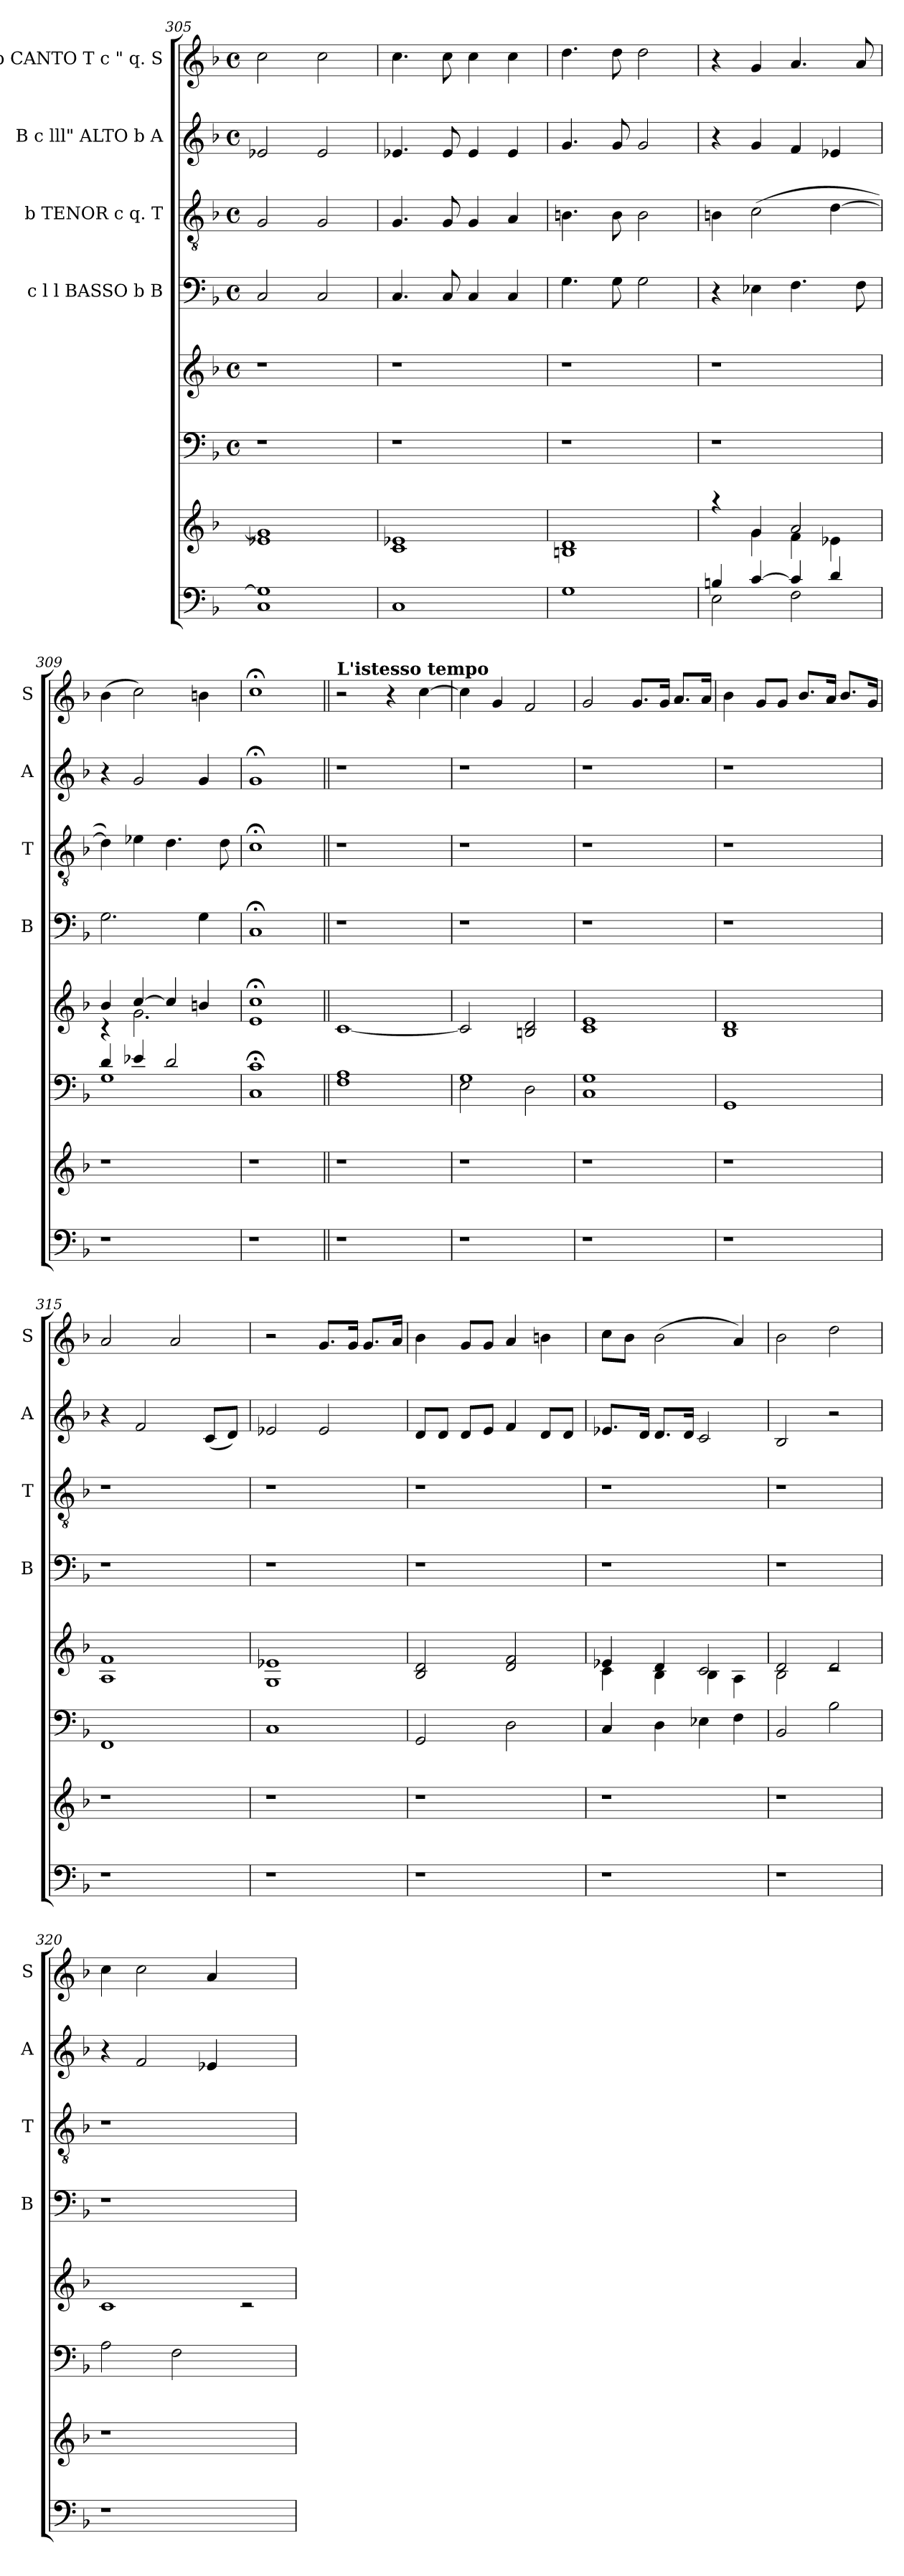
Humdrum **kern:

**kern	**kern	**kern	**kern	**kern	**kern	**kern	**kern
*part7	*part7	*part6	*part5	*part4	*part3	*part2	*part1
*staff8	*staff7	*staff6	*staff5	*staff4	*staff3	*staff2	*staff1
*	*	*	*	*I"c l l BASSO b B	*I"b TENOR c q. T	*I"B c lll" ALTO b A	*I"b CANTO T c " q. S
*	*	*	*	*I'B	*I'T	*I'A	*I'S
*clefF4	*clefG2	*clefF4	*clefG2	*clefF4	*clefGv2	*clefG2	*clefG2
*k[b-]	*k[b-]	*k[b-]	*k[b-]	*k[b-]	*k[b-]	*k[b-]	*k[b-]
*F:	*F:	*F:	*F:	*F:	*F:	*F:	*F:
*	*	*M4/4	*M4/4	*M4/4	*M4/4	*M4/4	*M4/4
*	*	*met(c)	*met(c)	*met(c)	*met(c)	*met(c)	*met(c)
=305	=305	=305	=305	=305	=305	=305	=305
1C 1G]	1e-X 1g]	1r	1r	2C/	2G/	2e-X/	2cc\
.	.	.	.	2C/	2G/	2e-/	2cc\
=306	=306	=306	=306	=306	=306	=306	=306
1C	1c 1e-X	1r	1r	4.C/	4.G/	4.e-X/	4.cc\
.	.	.	.	8C/	8G/	8e-/	8cc\
.	.	.	.	4C/	4G/	4e-/	4cc\
.	.	.	.	4C/	4A/	4e-/	4cc\
=307	=307	=307	=307	=307	=307	=307	=307
1G	1Bn 1d	1r	1r	4.G\	4.Bn\	4.g/	4.dd\
.	.	.	.	8G\	8B\	8g/	8dd\
.	.	.	.	2G\	2B\	2g/	2dd\
=308	=308	=308	=308	=308	=308	=308	=308
*^	*^	*	*	*	*	*	*
4Bn/	2E\	4raa	4ryy	1r	1r	4r	4Bn\	4r	4r
[>4c/	.	4g/	4g\	.	.	4E-X\	(>2c\	4g/	4g/
4c/]	2F\	2a/	4f\	.	.	4.F\	.	4f/	4.a/
4d/	.	.	4e-X\	.	.	.	[<4d\	4e-X/	.
.	.	.	.	.	.	8F\	.	.	8a/
*v	*v	*	*	*	*	*	*	*	*
*	*v	*v	*	*	*	*	*	*
!!LO:LB:g=z
=309	=309	=309	=309	=309	=309	=309	=309
*	*	*^	*^	*	*	*	*
1r	1r	4d/	1G	4b-/	4rc	2.G\	4d\])	4r	(>4b-\
.	.	4e-X/	.	[>4cc/	2.g\	.	4e-X\	2g/	2cc\)
.	.	2d/	.	4cc/]	.	.	4.d\	.	.
.	.	.	.	4bn/	.	4G\	.	4g/	4bn\
.	.	.	.	.	.	.	8d\	.	.
*	*	*v	*v	*	*	*	*	*	*
*	*	*	*v	*v	*	*	*	*
=310	=310	=310	=310	=310	=310	=310	=310
1r	1r	1C;< 1c;<	1e; 1cc;	1C;	1c;<	1g;	1cc;<
=311||	=311||	=311||	=311||	=311||	=311||	=311||	=311||
!	!	!	!	!	!	!	!LO:TX:a:B:t=L'istesso tempo
1r	1r	1F 1A	[<1c	1r	1r	1r	2r
.	.	.	.	.	.	.	4r
.	.	.	.	.	.	.	[>4cc\
=312	=312	=312	=312	=312	=312	=312	=312
*	*	*^	*	*	*	*	*
1r	1r	1G	2E\	2c/]	1r	1r	1r	4cc\]
.	.	.	.	.	.	.	.	4g/
.	.	.	2D\	2Bn/ 2d/	.	.	.	2f/
*	*	*v	*v	*	*	*	*	*
=313	=313	=313	=313	=313	=313	=313	=313
1r	1r	1C 1G	1c 1e	1r	1r	1r	2g/
.	.	.	.	.	.	.	8.g/L
.	.	.	.	.	.	.	16g/Jk
.	.	.	.	.	.	.	8.a/L
.	.	.	.	.	.	.	16a/Jk
!!LO:PB:g=z
=314	=314	=314	=314	=314	=314	=314	=314
1r	1r	1GG	1B- 1d	1r	1r	1r	4b-\
.	.	.	.	.	.	.	8g/L
.	.	.	.	.	.	.	8g/J
.	.	.	.	.	.	.	8.b-/L
.	.	.	.	.	.	.	16a/Jk
.	.	.	.	.	.	.	8.b-/L
.	.	.	.	.	.	.	16g/Jk
=315	=315	=315	=315	=315	=315	=315	=315
1r	1r	1FF	1A 1f	1r	1r	4r	2a/
.	.	.	.	.	.	2f/	.
.	.	.	.	.	.	.	2a/
.	.	.	.	.	.	(<8c/L	.
.	.	.	.	.	.	8d/J)	.
=316	=316	=316	=316	=316	=316	=316	=316
1r	1r	1C	1G 1e-X	1r	1r	2e-X/	2r
.	.	.	.	.	.	2e-/	8.g/L
.	.	.	.	.	.	.	16g/Jk
.	.	.	.	.	.	.	8.g/L
.	.	.	.	.	.	.	16a/Jk
=317	=317	=317	=317	=317	=317	=317	=317
1r	1r	2GG/	2B-/ 2d/	1r	1r	8d/L	4b-\
.	.	.	.	.	.	8d/J	.
.	.	.	.	.	.	8d/L	8g/L
.	.	.	.	.	.	8e/J	8g/J
.	.	2D\	2d/ 2f/	.	.	4f/	4a/
.	.	.	.	.	.	8d/L	4bn\
.	.	.	.	.	.	8d/J	.
!!LO:LB:g=z
=318	=318	=318	=318	=318	=318	=318	=318
*	*	*	*^	*	*	*	*
1r	1r	4C/	4e-X/	4c\	1r	1r	8.e-X/L	8cc\L
.	.	.	.	.	.	.	.	8b-\J
.	.	.	.	.	.	.	16d/Jk	.
.	.	4D\	4d/	4B-\	.	.	8.d/L	(>2b-\
.	.	.	.	.	.	.	16d/Jk	.
.	.	4E-X\	2c/	4B-\	.	.	2c/	.
.	.	4F\	.	4A\	.	.	.	4a/)
=319	=319	=319	=319	=319	=319	=319	=319	=319
1r	1r	2BB-/	2d/	2B-\	1r	1r	2B-/	2b-\
.	.	2B-\	2d/	2rc	.	.	2r	2dd\
*	*	*	*v	*v	*	*	*	*
=320	=320	=320	=320	=320	=320	=320	=320
1r	1r	2A\	1c	1r	1r	4r	4cc\
.	.	.	.	.	.	2f/	2cc\
.	.	2F\	.	.	.	.	.
.	.	.	.	.	.	4e-X/	4a/
2ryy	2ryy	2ryy	2rc	2ryy	2ryy	2ryy	2ryy
=	=	=	=	=	=	=	=
*-	*-	*-	*-	*-	*-	*-	*-
